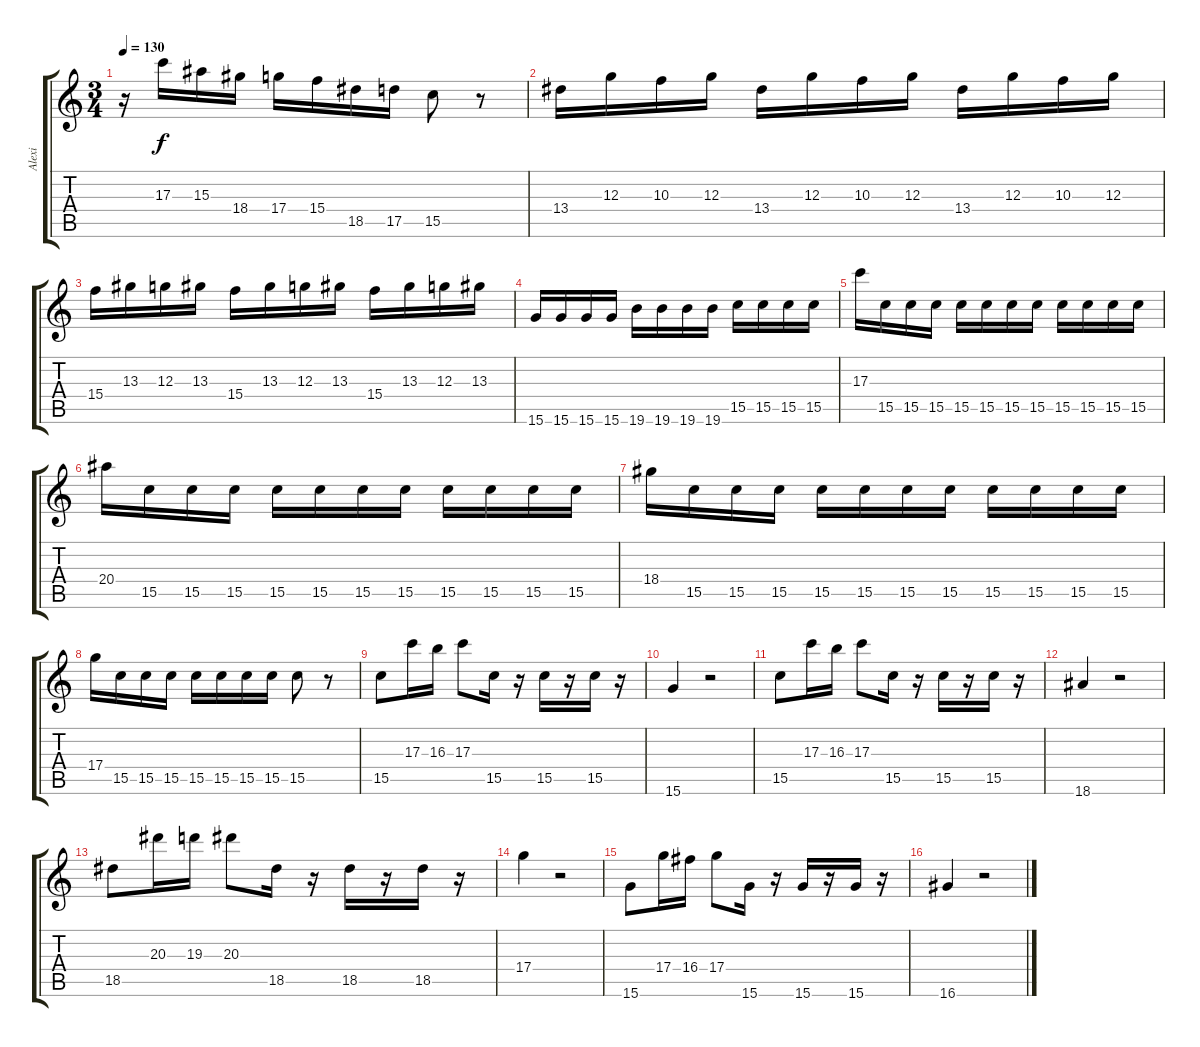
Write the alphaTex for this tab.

\track ("Alexi" "Alexi") {instrument distortionguitar}
\staff {score tabs}
\tuning (E4 B3 G3 D3 A2 E2) {hide}
\ts (3 4)
\tempo 130
\clef g2
\ks c
r.16{dy f} 17.3.16 15.3.16 18.4.16 17.4.16 15.4.16 18.5.16 17.5.16 15.5.8 r.8 |
13.4.16 12.3.16 10.3.16 12.3.16 13.4.16 12.3.16 10.3.16 12.3.16 13.4.16 12.3.16 10.3.16 12.3.16 |
15.4.16 13.3.16 12.3.16 13.3.16 15.4.16 13.3.16 12.3.16 13.3.16 15.4.16 13.3.16 12.3.16 13.3.16 |
15.6.16 15.6.16 15.6.16 15.6.16 19.6.16 19.6.16 19.6.16 19.6.16 15.5.16 15.5.16 15.5.16 15.5.16 |
17.3.16 15.5.16 15.5.16 15.5.16 15.5.16 15.5.16 15.5.16 15.5.16 15.5.16 15.5.16 15.5.16 15.5.16 |
20.4.16 15.5.16 15.5.16 15.5.16 15.5.16 15.5.16 15.5.16 15.5.16 15.5.16 15.5.16 15.5.16 15.5.16 |
18.4.16 15.5.16 15.5.16 15.5.16 15.5.16 15.5.16 15.5.16 15.5.16 15.5.16 15.5.16 15.5.16 15.5.16 |
17.4.16 15.5.16 15.5.16 15.5.16 15.5.16 15.5.16 15.5.16 15.5.16 15.5.8 r.8 |
15.5.8 17.3.16 16.3.16 17.3.8 15.5.16 r.16 15.5.16 r.16 15.5.16 r.16 |
15.6.4 r.2 |
15.5.8 17.3.16 16.3.16 17.3.8 15.5.16 r.16 15.5.16 r.16 15.5.16 r.16 |
18.6.4 r.2 |
18.5.8 20.3.16 19.3.16 20.3.8 18.5.16 r.16 18.5.16 r.16 18.5.16 r.16 |
17.4.4 r.2 |
15.6.8 17.4.16 16.4.16 17.4.8 15.6.16 r.16 15.6.16 r.16 15.6.16 r.16 |
16.6.4 r.2
